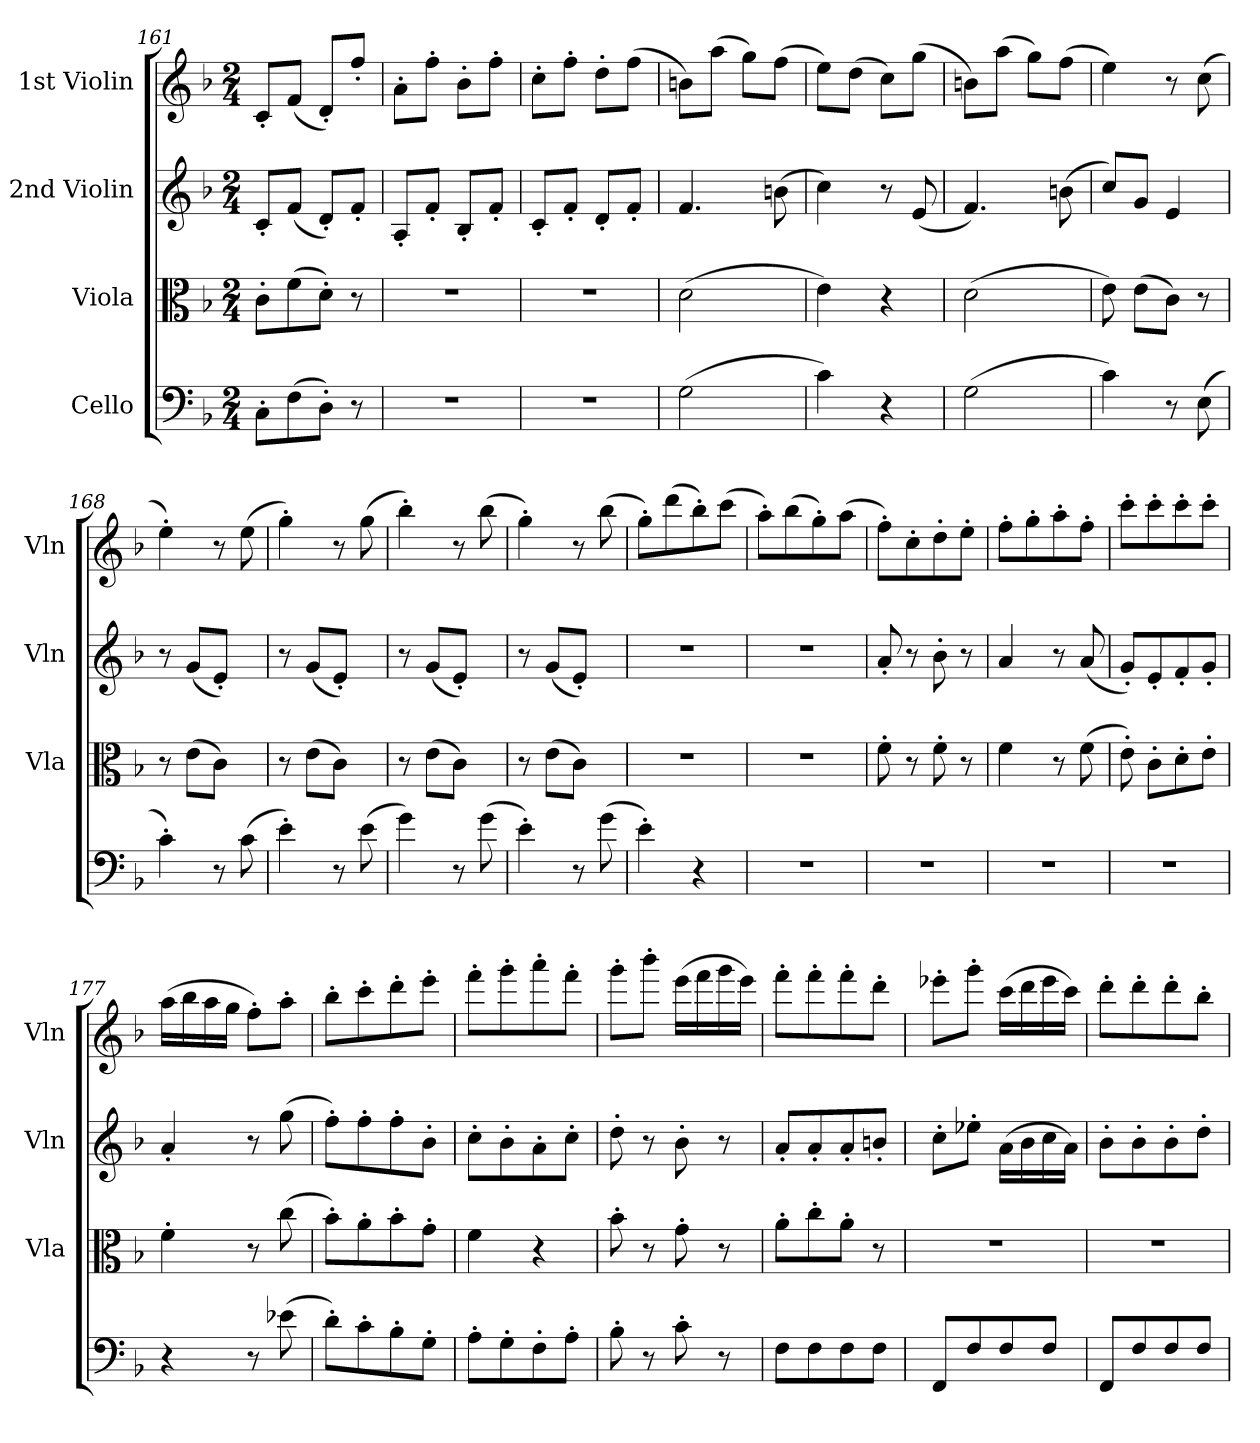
**kern	**kern	**kern	**kern
*part4	*part3	*part2	*part1
*staff4	*staff3	*staff2	*staff1
*I"Cello	*I"Viola	*I"2nd Violin	*I"1st Violin
*	*I'Vla	*I'Vln	*I'Vln
*clefF4	*clefC3	*clefG2	*clefG2
*k[b-]	*k[b-]	*k[b-]	*k[b-]
*F:	*F:	*F:	*F:
*M2/4	*M2/4	*M2/4	*M2/4
=161	=161	=161	=161
8C'\L	8c'\L	8c'/L	8c'/L
(8F\	(8f\	(8f/J	(8f/J
8D'\J)	8d'\J)	8d'/L)	8d'/L)
8r	8r	8f'/J	8ff'/J
=162	=162	=162	=162
2r	2r	8A'/L	8a'\L
.	.	8f'/J	8ff'\J
.	.	8B-'/L	8b-'\L
.	.	8f'/J	8ff'\J
=163	=163	=163	=163
2r	2r	8c'/L	8cc'\L
.	.	8f'/J	8ff'\J
.	.	8d'/L	8dd'\L
.	.	8f'/J	(8ff\J
=164	=164	=164	=164
(2G\	(2d\	4.f/	8bn\L)
.	.	.	(8aa\J
.	.	.	8gg\L)
.	.	(8bn\	(8ff\J
=165	=165	=165	=165
4c\)	4e\)	4cc\)	8ee\L)
.	.	.	(8dd\J
4r	4r	8r	8cc\L)
.	.	(8e/	(8gg\J
=166	=166	=166	=166
(2G\	(2d\	4.f/)	8bn\L)
.	.	.	(8aa\J
.	.	.	8gg\L)
.	.	(8bn\	(8ff\J
=167	=167	=167	=167
4c\)	8e\)	8cc/L)	4ee\)
.	(8e\L	8g/J	.
8r	8c\J)	4e/	8r
(8E\	8r	.	(8cc\
=168	=168	=168	=168
4c'\)	8r	8r	4ee'\)
.	(8e\L	(8g/L	.
8r	8c\J)	8e'/J)	8r
(8c\	8ryy	8ryy	(8ee\
=169	=169	=169	=169
4e'\)	8r	8r	4gg'\)
.	(8e\L	(8g/L	.
8r	8c\J)	8e'/J)	8r
(8e\	8ryy	8ryy	(8gg\
=170	=170	=170	=170
4g\)	8r	8r	4bb-'\)
.	(8e\L	(8g/L	.
8r	8c\J)	8e'/J)	8r
(8g\	8ryy	8ryy	(8bb-\
=171	=171	=171	=171
4e'\)	8r	8r	4gg'\)
.	(8e\L	(8g/L	.
8r	8c\J)	8e'/J)	8r
(8g\	8ryy	8ryy	(8bb-\
=172	=172	=172	=172
4e'\)	2r	2r	8gg'\L)
.	.	.	(8ddd\
4r	.	.	8bb-'\)
.	.	.	(8ccc\J
=173	=173	=173	=173
2r	2r	2r	8aa'\L)
.	.	.	(8bb-\
.	.	.	8gg'\)
.	.	.	(8aa\J
=174	=174	=174	=174
2r	8f'\	8a'/	8ff'\L)
.	8r	8r	8cc'\
.	8f'\	8b-'\	8dd'\
.	8r	8r	8ee'\J
=175	=175	=175	=175
2r	4f\	4a/	8ff'\L
.	.	.	8gg'\
.	8r	8r	8aa'\
.	(8f\	(8a/	8ff'\J
=176	=176	=176	=176
2r	8e'\)	8g'/L)	8ccc'\L
.	8c'\L	8e'/	8ccc'\
.	8d'\	8f'/	8ccc'\
.	8e'\J	8g'/J	8ccc'\J
=177	=177	=177	=177
4r	4f'\	4a'/	(16aa\LL
.	.	.	16bb-\
.	.	.	16aa\
.	.	.	16gg\JJ
8r	8r	8r	8ff'\L)
(8e-X\	(8cc\	(8gg\	8aa'\J
=178	=178	=178	=178
8d'\L)	8b-'\L)	8ff'\L)	8bb-'\L
8c'\	8a'\	8ff'\	8ccc'\
8B-'\	8b-'\	8ff'\	8ddd'\
8G'\J	8g'\J	8b-'\J	8eee'\J
=179	=179	=179	=179
8A'\L	4f\	8cc'\L	8fff'\L
8G'\	.	8b-'\	8ggg'\
8F'\	4r	8a'\	8aaa'\
8A'\J	.	8cc'\J	8fff'\J
=180	=180	=180	=180
8B-'\	8b-'\	8dd'\	8ggg'\L
8r	8r	8r	8bbb-'\J
8c'\	8g'\	8b-'\	(16eee\LL
.	.	.	16fff\
8r	8r	8r	16ggg\
.	.	.	16eee\JJ)
=181	=181	=181	=181
8F\L	8a'\L	8a'/L	8fff'\L
8F\	8cc'\	8a'/	8fff'\
8F\	8a'\J	8a'/	8fff'\
8F\J	8r	8bn'/J	8ddd'\J
=182	=182	=182	=182
8FF/L	2r	8cc'\L	8eee-X'\L
8F/	.	8ee-X'\J	8ggg'\J
8F/	.	(16a\LL	(16ccc\LL
.	.	16b-\	16ddd\
8F/J	.	16cc\	16eee-\
.	.	16a\JJ)	16ccc\JJ)
=183	=183	=183	=183
8FF/L	2r	8b-'\L	8ddd'\L
8F/	.	8b-'\	8ddd'\
8F/	.	8b-'\	8ddd'\
8F/J	.	8dd'\J	8bb-'\J
=	=	=	=
*-	*-	*-	*-
